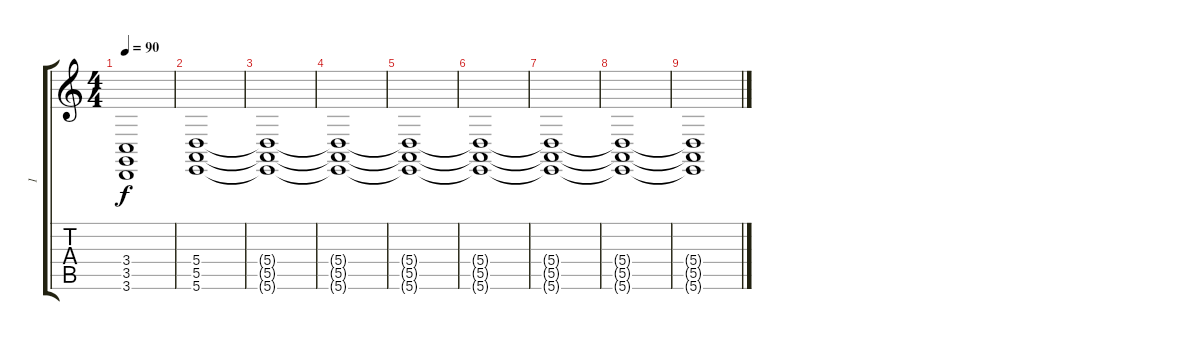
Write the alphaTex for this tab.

\track ("1" "1") {instrument pad2warm}
\staff {score tabs}
\tuning (B3 Gb3 D3 A2 E2 B1) {hide}
\ts (4 4)
\tempo 90
\clef g2
\ks c
(3.4{t} 3.5{t} 3.6{t}).1{dy f} |
(5.4 5.5 5.6).1 |
(5.4{t} 5.5{t} 5.6{t}).1 |
(5.4{t} 5.5{t} 5.6{t}).1 |
(5.4{t} 5.5{t} 5.6{t}).1 |
(5.4{t} 5.5{t} 5.6{t}).1 |
(5.4{t} 5.5{t} 5.6{t}).1 |
(5.4{t} 5.5{t} 5.6{t}).1 |
(5.4{t} 5.5{t} 5.6{t}).1
